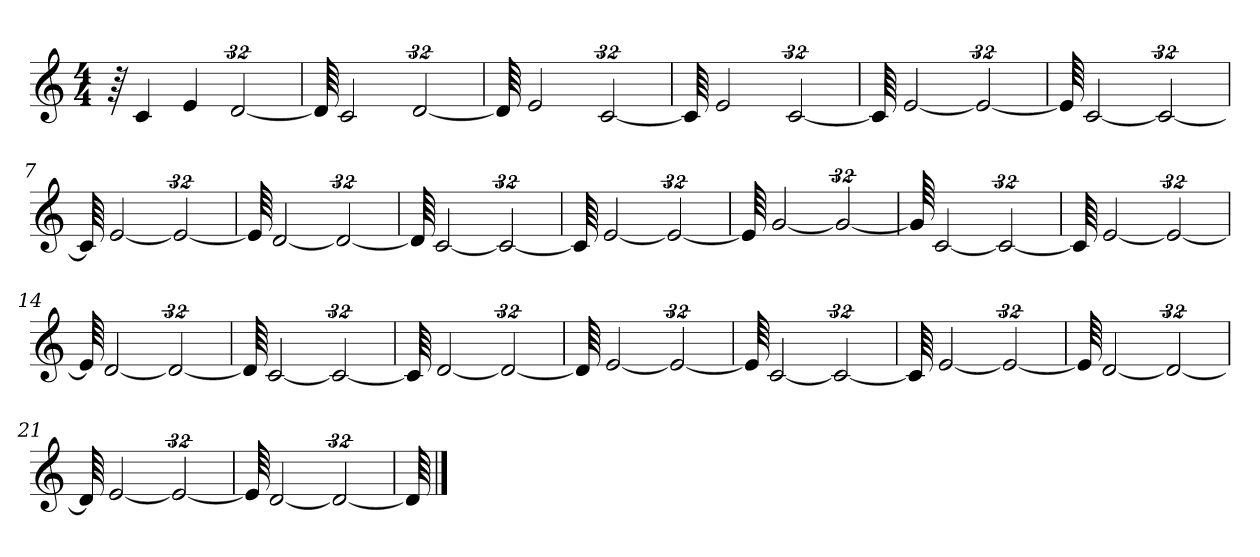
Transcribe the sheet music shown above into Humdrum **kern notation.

**kern
*part1
*staff1
*clefG2
*M4/4
=1
64r
4c
4e
[64%31d
=2
64d]
2c
[64%31d
=3
64d]
2e
[64%31c
=4
64c]
2e
[64%31c
=5
64c]
[2e
64%31e_
=6
64e]
[2c
64%31c_
=7
64c]
[2e
64%31e_
=8
64e]
[2d
64%31d_
=9
64d]
[2c
64%31c_
=10
64c]
[2e
64%31e_
=11
64e]
[2g
64%31g_
=12
64g]
[2c
64%31c_
=13
64c]
[2e
64%31e_
=14
64e]
[2d
64%31d_
=15
64d]
[2c
64%31c_
=16
64c]
[2d
64%31d_
=17
64d]
[2e
64%31e_
=18
64e]
[2c
64%31c_
=19
64c]
[2e
64%31e_
=20
64e]
[2d
64%31d_
=21
64d]
[2e
64%31e_
=22
64e]
[2d
64%31d_
=23
64d]
==
*-
